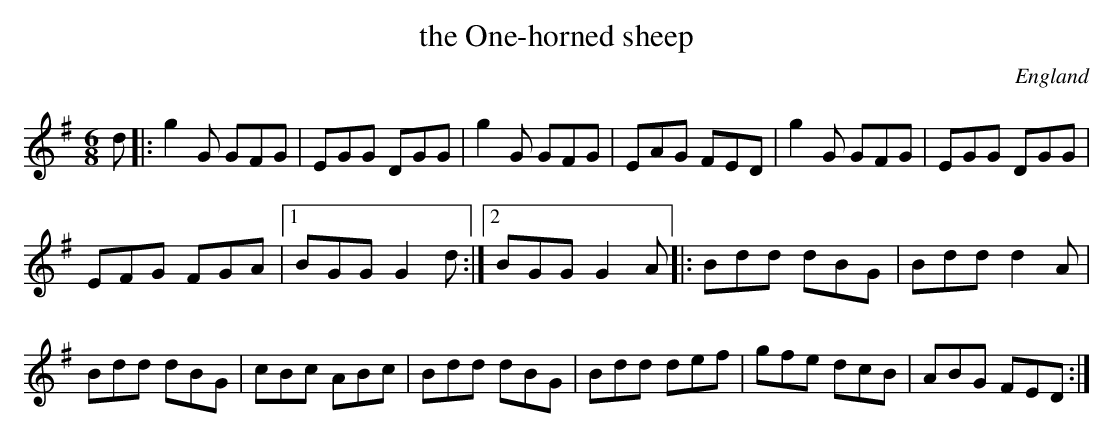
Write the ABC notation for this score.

X:1
T:the One-horned sheep
M:6/8
O:England
K:G major
d|:\
g2G GFG| EGG DGG| \
g2G GFG| EAG FED|\
g2G GFG| EGG DGG|
EFG FGA|1 BGG G2d :|2 BGG G2A |:\
Bdd dBG| Bdd d2A|
Bdd dBG| cBc ABc|\
Bdd dBG| Bdd def| gfe dcB| ABG FED :|
